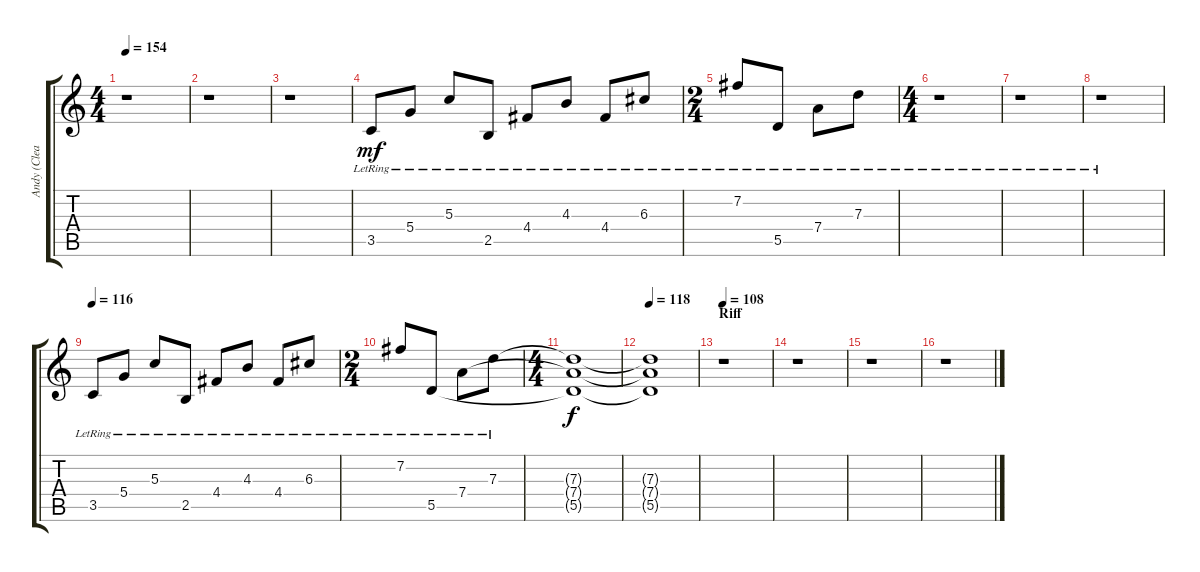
\track ("Andy (Clean)" "Andy (Clea") {instrument electricguitarclean}
\staff {score tabs}
\tuning (E4 B3 G3 D3 A2 E2) {hide}
\ts (4 4)
\tempo 154
\clef g2
\ks c
r.1{dy mf} |
r.1 |
r.1 |
3.5{lr}.8 5.4{lr}.8 5.3{lr}.8 2.5{lr}.8 4.4{lr}.8 4.3{lr}.8 4.4{lr}.8 6.3{lr}.8 |
\ts (2 4)
7.2{lr}.8 5.5{lr}.8 7.4{lr}.8 7.3{lr}.8 |
\ts (4 4)
r.1 |
r.1 |
r.1 |
\tempo 116
3.5{lr}.8 5.4{lr}.8 5.3{lr}.8 2.5{lr}.8 4.4{lr}.8 4.3{lr}.8 4.4{lr}.8 6.3{lr}.8 |
\ts (2 4)
7.2{lr}.8 5.5{lr}.8 7.4{lr}.8 7.3{lr}.8 |
\ts (4 4)
(7.3{t} 7.4{t} 5.5{t}).1{dy f} |
\tempo 118
(7.3{t} 7.4{t} 5.5{t}).1 |
\section ("" "Riff")
\tempo 108
r.1 |
r.1 |
r.1 |
r.1
